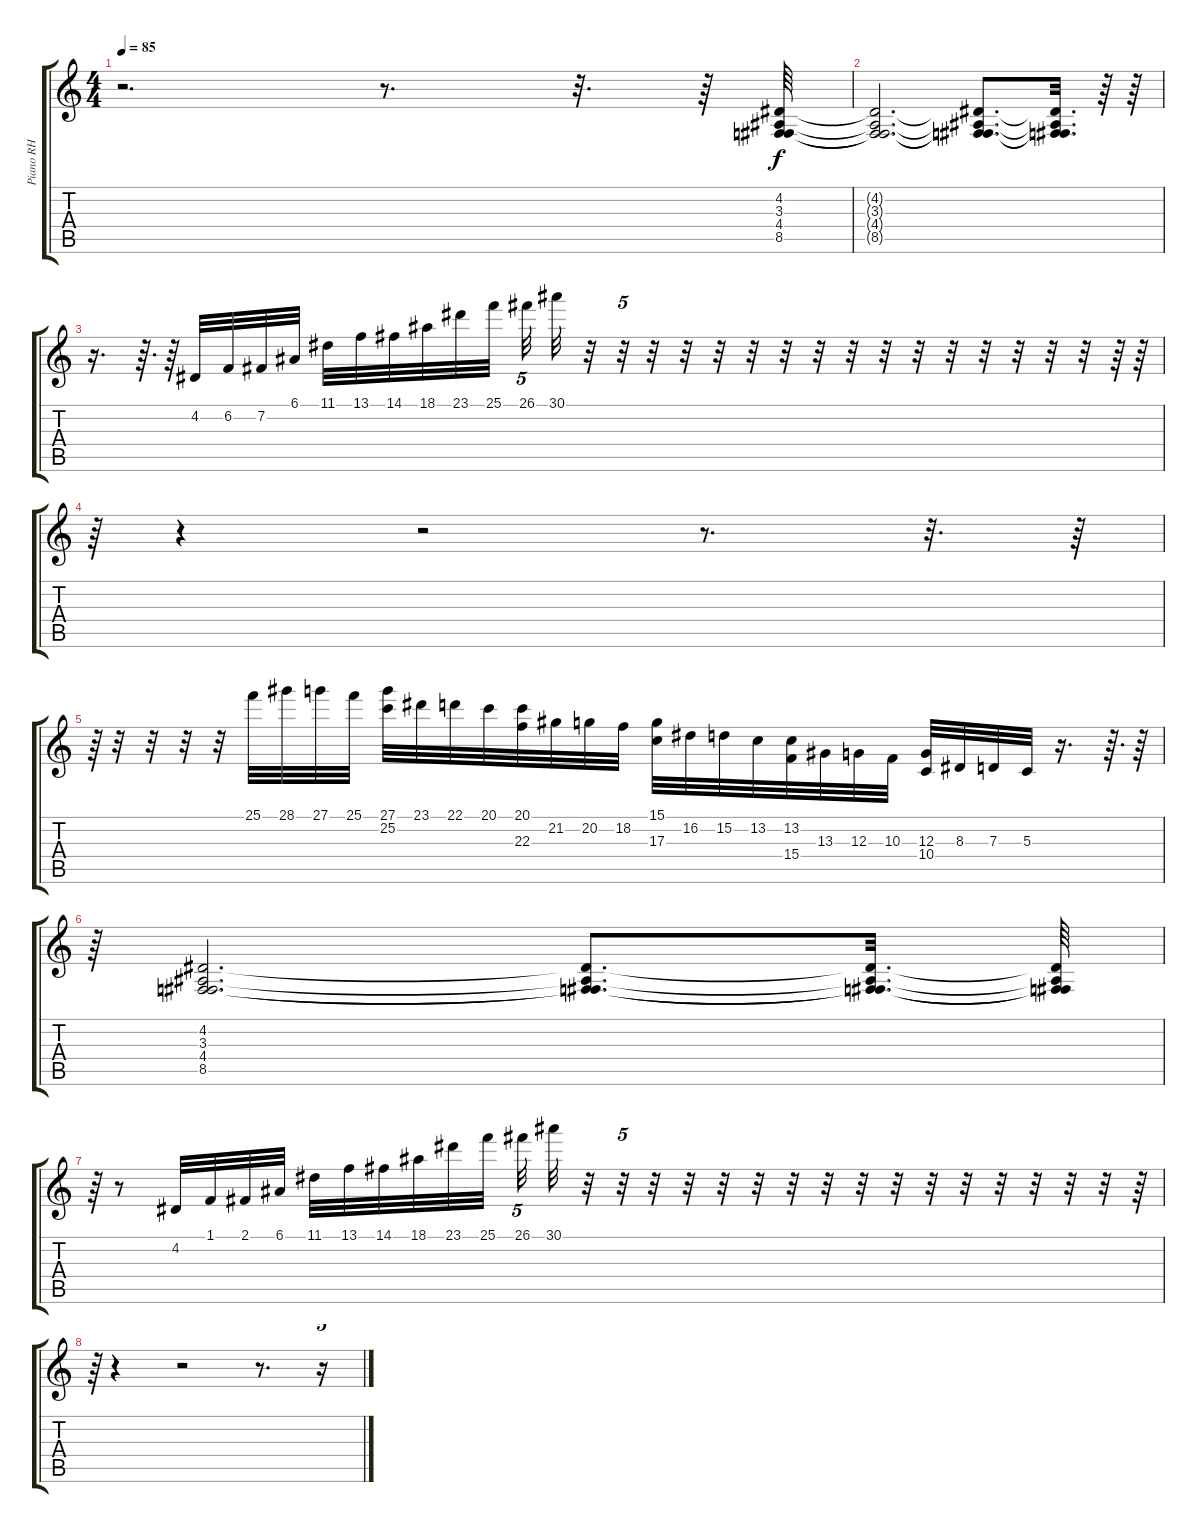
\track ("Piano RH" "Piano RH") {instrument acousticgrandpiano}
\staff {score tabs}
\tuning (E4 B3 G3 D3 A2 E2) {hide}
\ts (4 4)
\tempo 85
\clef g2
\ks c
r.2{d dy f} r.8{d} r.32{d} r.64 (4.2 3.3 4.4 8.5).64 |
(4.2{t} 3.3{t} 4.4{t} 8.5{t}).2{d} (4.2{t} 3.3{t} 4.4{t} 8.5{t}).8{d} (4.2{t} 3.3{t} 4.4{t} 8.5{t}).32{d} r.64 r.64 |
r.16{d} r.64{d} r.64 4.2.32 6.2.32 7.2.32 6.1.32 11.1.32 13.1.32 14.1.32 18.1.32 23.1.32 25.1.32 26.1.32{tu (5 4)} 30.1.32 r.32 r.32{tu (5 4)} r.32 r.32 r.32 r.32 r.32 r.32 r.32 r.32 r.32 r.32 r.32 r.32 r.32 r.32 r.64 r.64 |
r.64 r.4 r.2 r.8{d} r.32{d} r.64 |
r.64 r.32 r.32 r.32 r.32 25.1.32 28.1.32 27.1.32 25.1.32 (27.1 25.2).32 23.1.32 22.1.32 20.1.32 (20.1 22.3).32 21.2.32 20.2.32 18.2.32 (15.1 17.3).32 16.2.32 15.2.32 13.2.32 (13.2 15.4).32 13.3.32 12.3.32 10.3.32 (12.3 10.4).32 8.3.32 7.3.32 5.3.32 r.16{d} r.64{d} r.64 |
r.64 (4.2 3.3 4.4 8.5).2{d} (4.2{t} 3.3{t} 4.4{t} 8.5{t}).8{d} (4.2{t} 3.3{t} 4.4{t} 8.5{t}).32{d} (4.2{t} 3.3{t} 4.4{t} 8.5{t}).64 |
r.64 r.8 4.2.32 1.1.32 2.1.32 6.1.32 11.1.32 13.1.32 14.1.32 18.1.32 23.1.32 25.1.32 26.1.32{tu (5 4)} 30.1.32 r.32 r.32{tu (5 4)} r.32 r.32 r.32 r.32 r.32 r.32 r.32 r.32 r.32 r.32 r.32 r.32 r.32 r.32 r.64 |
r.64{tu (5 4)} r.4 r.2 r.8{d} r.16{tu (5 4)}
